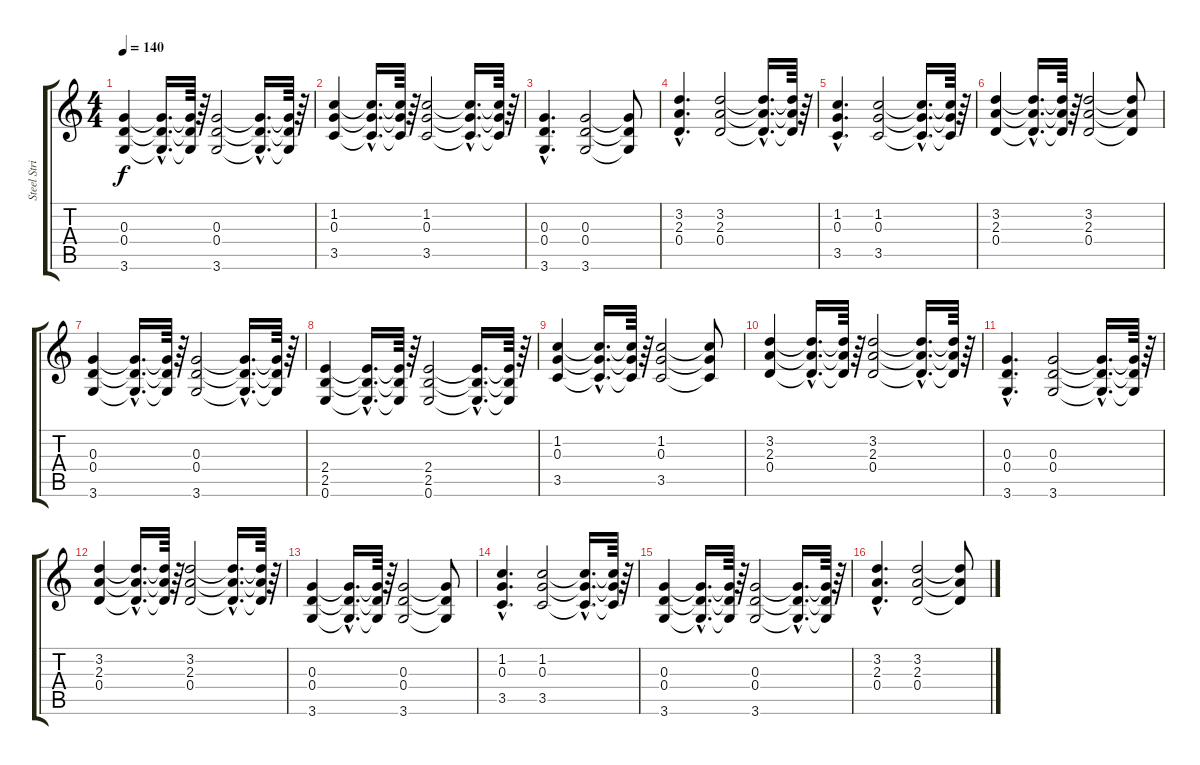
\track ("Steel String" "Steel Stri") {instrument acousticguitarsteel}
\staff {score tabs}
\tuning (E4 B3 G3 D3 A2 E2) {hide}
\ts (4 4)
\tempo 140
\clef g2
\ks c
(0.3 0.4 3.6).4{dy f} (0.3{hac t} 0.4{hac t} 3.6{hac t}).16{d} (0.3{t} 0.4{t} 3.6{t}).64 r.64 (0.3 0.4 3.6).2 (0.3{hac t} 0.4{hac t} 3.6{hac t}).16{d} (0.3{t} 0.4{t} 3.6{t}).64 r.64 |
(1.2 0.3 3.5).4 (1.2{hac t} 0.3{hac t} 3.5{hac t}).16{d} (1.2{t} 0.3{t} 3.5{t}).64 r.64 (1.2 0.3 3.5).2 (1.2{hac t} 0.3{hac t} 3.5{hac t}).16{d} (1.2{t} 0.3{t} 3.5{t}).64 r.64 |
(0.3{hac} 0.4{hac} 3.6{hac}).4{d} (0.3 0.4 3.6).2 (0.3{t} 0.4{t} 3.6{t}).8 |
(3.2{hac} 2.3{hac} 0.4{hac}).4{d} (3.2 2.3 0.4).2 (3.2{hac t} 2.3{hac t} 0.4{hac t}).16{d} (3.2{t} 2.3{t} 0.4{t}).64 r.64 |
(1.2{hac} 0.3{hac} 3.5{hac}).4{d} (1.2 0.3 3.5).2 (1.2{hac t} 0.3{hac t} 3.5{hac t}).16{d} (1.2{t} 0.3{t} 3.5{t}).64 r.64 |
(3.2 2.3 0.4).4 (3.2{hac t} 2.3{hac t} 0.4{hac t}).16{d} (3.2{t} 2.3{t} 0.4{t}).64 r.64 (3.2 2.3 0.4).2 (3.2{t} 2.3{t} 0.4{t}).8 |
(0.3 0.4 3.6).4 (0.3{hac t} 0.4{hac t} 3.6{hac t}).16{d} (0.3{t} 0.4{t} 3.6{t}).64 r.64 (0.3 0.4 3.6).2 (0.3{hac t} 0.4{hac t} 3.6{hac t}).16{d} (0.3{t} 0.4{t} 3.6{t}).64 r.64 |
(2.4 2.5 0.6).4 (2.4{hac t} 2.5{hac t} 0.6{hac t}).16{d} (2.4{t} 2.5{t} 0.6{t}).64 r.64 (2.4 2.5 0.6).2 (2.4{hac t} 2.5{hac t} 0.6{hac t}).16{d} (2.4{t} 2.5{t} 0.6{t}).64 r.64 |
(1.2 0.3 3.5).4 (1.2{hac t} 0.3{hac t} 3.5{hac t}).16{d} (1.2{t} 0.3{t} 3.5{t}).64 r.64 (1.2 0.3 3.5).2 (1.2{t} 0.3{t} 3.5{t}).8 |
(3.2 2.3 0.4).4 (3.2{hac t} 2.3{hac t} 0.4{hac t}).16{d} (3.2{t} 2.3{t} 0.4{t}).64 r.64 (3.2 2.3 0.4).2 (3.2{hac t} 2.3{hac t} 0.4{hac t}).16{d} (3.2{t} 2.3{t} 0.4{t}).64 r.64 |
(0.3{hac} 0.4{hac} 3.6{hac}).4{d} (0.3 0.4 3.6).2 (0.3{hac t} 0.4{hac t} 3.6{hac t}).16{d} (0.3{t} 0.4{t} 3.6{t}).64 r.64 |
(3.2 2.3 0.4).4 (3.2{hac t} 2.3{hac t} 0.4{hac t}).16{d} (3.2{t} 2.3{t} 0.4{t}).64 r.64 (3.2 2.3 0.4).2 (3.2{hac t} 2.3{hac t} 0.4{hac t}).16{d} (3.2{t} 2.3{t} 0.4{t}).64 r.64 |
(0.3 0.4 3.6).4 (0.3{hac t} 0.4{hac t} 3.6{hac t}).16{d} (0.3{t} 0.4{t} 3.6{t}).64 r.64 (0.3 0.4 3.6).2 (0.3{t} 0.4{t} 3.6{t}).8 |
(1.2{hac} 0.3{hac} 3.5{hac}).4{d} (1.2 0.3 3.5).2 (1.2{hac t} 0.3{hac t} 3.5{hac t}).16{d} (1.2{t} 0.3{t} 3.5{t}).64 r.64 |
(0.3 0.4 3.6).4 (0.3{hac t} 0.4{hac t} 3.6{hac t}).16{d} (0.3{t} 0.4{t} 3.6{t}).64 r.64 (0.3 0.4 3.6).2 (0.3{hac t} 0.4{hac t} 3.6{hac t}).16{d} (0.3{t} 0.4{t} 3.6{t}).64 r.64 |
(3.2{hac} 2.3{hac} 0.4{hac}).4{d} (3.2 2.3 0.4).2 (3.2{t} 2.3{t} 0.4{t}).8
